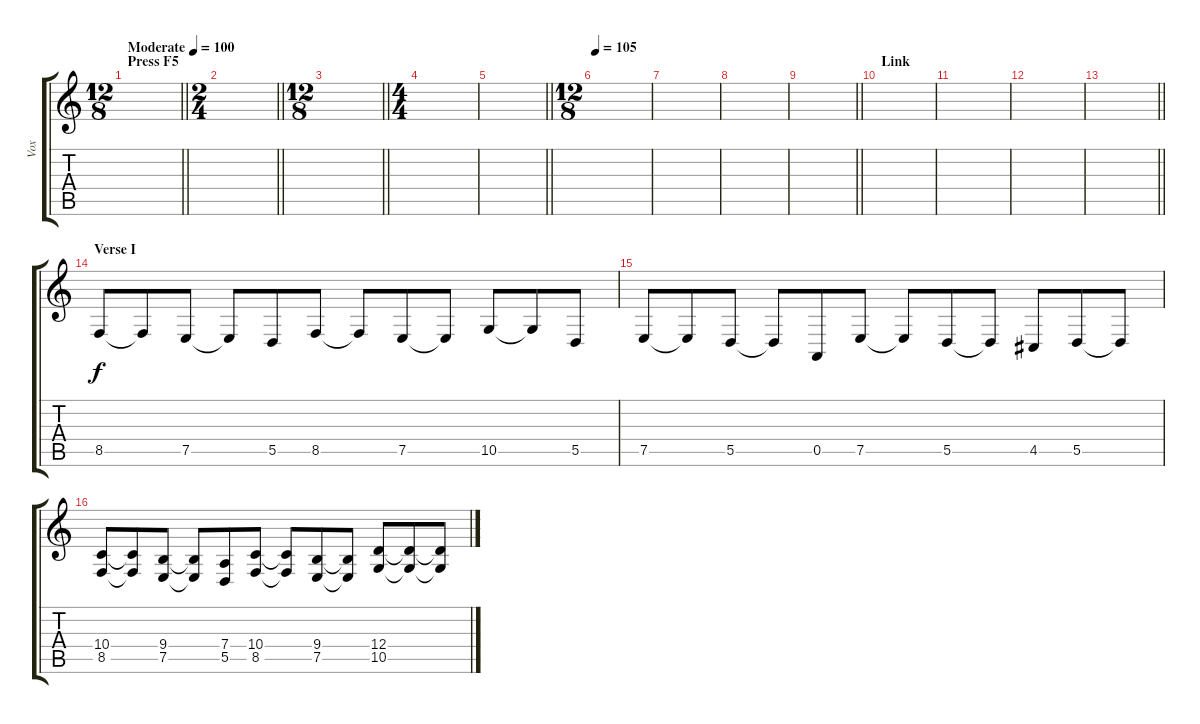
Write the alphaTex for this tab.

\track ("Vox" "Vox") {instrument clarinet}
\staff {score tabs}
\tuning (E4 B3 G3 D3 A2 D2) {hide}
\ts (12 8)
\section ("" "Press F5")
\tempo (100 "Moderate")
\clef g2
\barLineRight lightlight
\ks c
|
\ts (2 4)
\barLineRight lightlight
|
\ts (12 8)
\barLineRight lightlight
|
\ts (4 4)
|
\barLineRight lightlight
|
\ts (12 8)
\tempo 105
|
|
|
\barLineRight lightlight
|
\section ("" "Link")
|
|
|
\barLineRight lightlight
|
\section ("" "Verse I")
8.5.8 8.5{t}.8 7.5.8 7.5{t}.8 5.5.8 8.5.8 8.5{t}.8 7.5.8 7.5{t}.8 10.5.8 10.5{t}.8 5.5.8 |
7.5.8 7.5{t}.8 5.5.8 5.5{t}.8 0.5.8 7.5.8 7.5{t}.8 5.5.8 5.5{t}.8 4.5.8 5.5.8 5.5{t}.8 |
(10.4 8.5).8 (10.4{t} 8.5{t}).8 (9.4 7.5).8 (9.4{t} 7.5{t}).8 (7.4 5.5).8 (10.4 8.5).8 (10.4{t} 8.5{t}).8 (9.4 7.5).8 (9.4{t} 7.5{t}).8 (12.4 10.5).8 (12.4{t} 10.5{t}).8 (12.4{t} 10.5{t}).8
